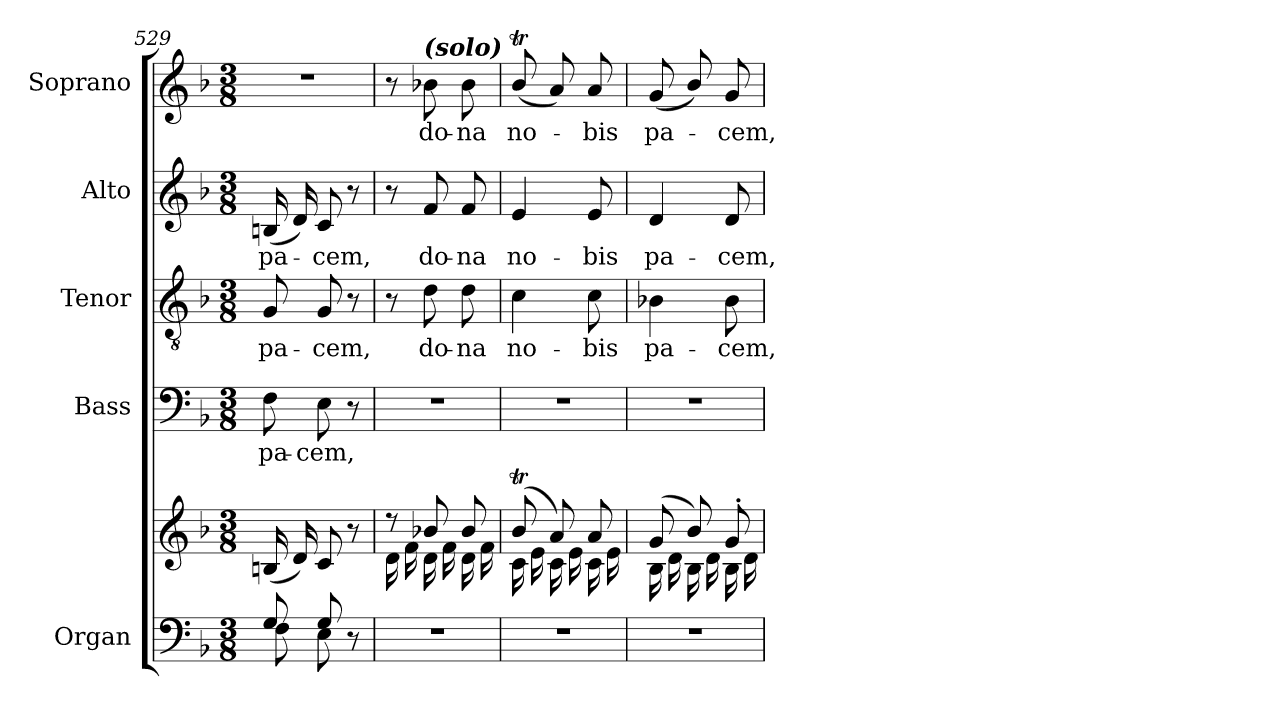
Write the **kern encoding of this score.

**kern	**kern	**kern	**text	**kern	**text	**kern	**text	**kern	**text
*part5	*part5	*part4	*part4	*part3	*part3	*part2	*part2	*part1	*part1
*staff6	*staff5	*staff4	*staff4	*staff3	*staff3	*staff2	*staff2	*staff1	*staff1
*I"Organ	*	*I"Bass	*	*I"Tenor	*	*I"Alto	*	*I"Soprano	*
*I'Org.	*	*I'B.	*	*I'T.	*	*I'A.	*	*I'S.	*
*clefF4	*clefG2	*clefF4	*	*clefGv2	*	*clefG2	*	*clefG2	*
*	*	*	*	*ITrd7c12	*	*	*	*	*
*k[b-]	*k[b-]	*k[b-]	*	*k[b-]	*	*k[b-]	*	*k[b-]	*
*F:	*F:	*F:	*	*F:	*	*F:	*	*F:	*
*M3/8	*M3/8	*M3/8	*	*M3/8	*	*M3/8	*	*M3/8	*
=529	=529	=529	=529	=529	=529	=529	=529	=529	=529
*^	*	*	*	*	*	*	*	*	*
!	!	!	!	!LO:LY:b:color=#000000	!	!	!	!	!	!
!	!	!	!	!	!	!LO:LY:b:color=#000000	!	!	!	!
!	!	!	!	!	!	!	!	!LO:LY:b:color=#000000	!LO:N:vis=1	!
8Gi/	8Fi\	(16Bni/	8Fi\	pa-	8GGi/	pa-	(16Bni/	pa-	4.r	.
.	.	16di/)	.	.	.	.	16di/)	.	.	.
!	!	!	!	!LO:LY:b:color=#000000	!	!	!	!	!	!
!	!	!	!	!	!	!LO:LY:b:color=#000000	!	!	!	!
!	!	!	!	!	!	!	!	!LO:LY:b:color=#000000	!	!
8Gi/	8Ei\	8ci/	8Ei\	-cem,	8GGi/	-cem,	8ci/	-cem,	.	.
8r	8ryy	8r	8r	.	8r	.	8r	.	.	.
=530	=530	=530	=530	=530	=530	=530	=530	=530	=530	=530
!LO:N:vis=1	!	!	!LO:N:vis=1	!	!	!	!	!	!	!
*v	*v	*^	*	*	*	*	*	*	*	*
4.r	8r	16di\	4.r	.	8r	.	8r	.	8r	.
.	.	16fi\	.	.	.	.	.	.	.	.
!	!	!	!	!	!	!LO:LY:b:color=#000000	!	!	!	!
!	!	!	!	!	!	!	!	!LO:LY:b:color=#000000	!	!
!	!	!	!	!	!	!	!	!	!LO:TX:a:Bi:t=(solo)	!
!	!	!	!	!	!	!	!	!	!	!LO:LY:b:color=#000000
.	8b-Xi/	16di\	.	.	8Di\	do-	8fi/	do-	8b-Xi\	do-
.	.	16fi\	.	.	.	.	.	.	.	.
!	!	!	!	!	!	!LO:LY:b:color=#000000	!	!	!	!
!	!	!	!	!	!	!	!	!LO:LY:b:color=#000000	!	!
!	!	!	!	!	!	!	!	!	!	!LO:LY:b:color=#000000
.	8b-i/	16di\	.	.	8Di\	-na	8fi/	-na	8b-i\	-na
.	.	16fi\	.	.	.	.	.	.	.	.
=531	=531	=531	=531	=531	=531	=531	=531	=531	=531	=531
!LO:N:vis=1	!	!	!LO:N:vis=1	!	!	!	!	!	!	!
!	!	!	!	!	!	!LO:LY:b:color=#000000	!	!	!	!
!	!	!	!	!	!	!	!	!LO:LY:b:color=#000000	!	!
!	!	!	!	!	!	!	!	!	!	!LO:LY:b:color=#000000
4.r	(8b-Ti/	16ci\	4.r	.	4Ci\	no-	4ei/	no-	(8b-Ti/	no-
.	.	16ei\	.	.	.	.	.	.	.	.
.	8ai/)	16ci\	.	.	.	.	.	.	8ai/)	.
.	.	16ei\	.	.	.	.	.	.	.	.
!	!	!	!	!	!	!LO:LY:b:color=#000000	!	!	!	!
!	!	!	!	!	!	!	!	!LO:LY:b:color=#000000	!	!
!	!	!	!	!	!	!	!	!	!	!LO:LY:b:color=#000000
.	8ai/	16ci\	.	.	8Ci\	-bis	8ei/	-bis	8ai/	-bis
.	.	16ei\	.	.	.	.	.	.	.	.
=532	=532	=532	=532	=532	=532	=532	=532	=532	=532	=532
!LO:N:vis=1	!	!	!LO:N:vis=1	!	!	!	!	!	!	!
!	!	!	!	!	!	!LO:LY:b:color=#000000	!	!	!	!
!	!	!	!	!	!	!	!	!LO:LY:b:color=#000000	!	!
!	!	!	!	!	!	!	!	!	!	!LO:LY:b:color=#000000
4.r	(8gi/	16B-i\	4.r	.	4BB-Xi\	pa-	4di/	pa-	(8gi/	pa-
.	.	16di\	.	.	.	.	.	.	.	.
.	8b-i/)	16B-i\	.	.	.	.	.	.	8b-i/)	.
.	.	16di\	.	.	.	.	.	.	.	.
!	!	!	!	!	!	!LO:LY:b:color=#000000	!	!	!	!
!	!	!	!	!	!	!	!	!LO:LY:b:color=#000000	!	!
!	!	!	!	!	!	!	!	!	!	!LO:LY:b:color=#000000
.	8g'i/	16B-i\	.	.	8BB-i\	-cem,	8di/	-cem,	8gi/	-cem,
.	.	16di\	.	.	.	.	.	.	.	.
*	*v	*v	*	*	*	*	*	*	*	*
=	=	=	=	=	=	=	=	=	=
*-	*-	*-	*-	*-	*-	*-	*-	*-	*-
